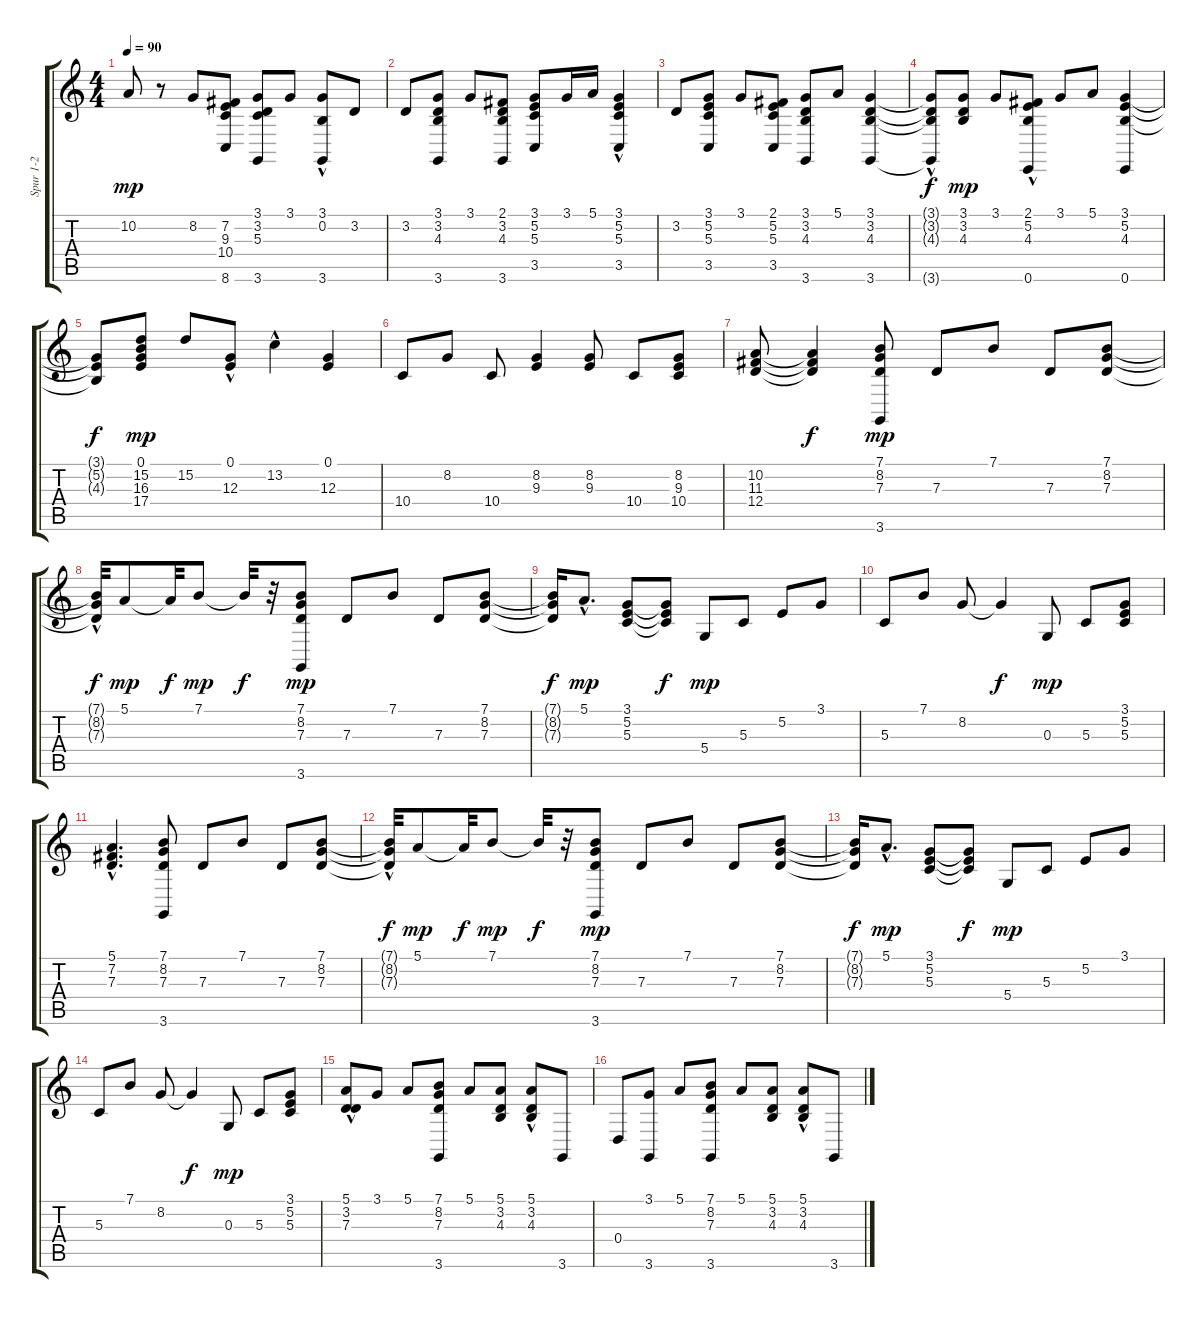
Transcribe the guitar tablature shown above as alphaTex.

\track ("Spur 1-2" "Spur 1-2") {instrument acousticgrandpiano}
\staff {score tabs}
\tuning (E4 B3 G3 D3 A2 E2) {hide}
\ts (4 4)
\tempo 90
\clef g2
\ks c
10.2.8{dy mp} r.8 8.2.8 (7.2 9.3 10.4 8.6).8 (3.1 3.2 5.3 3.6).8 3.1.8 (3.1 0.2{hac} 3.6{hac}).8 3.2.8 |
3.2.8 (3.1 3.2 4.3 3.6).8 3.1.8 (2.1 3.2 4.3 3.6).8 (3.1 5.2 5.3 3.5).8 3.1.16 5.1.16 (3.1 5.2{hac} 5.3{hac} 3.5{hac}).4 |
3.2.8 (3.1 5.2 5.3 3.5).8 3.1.8 (2.1 5.2 5.3 3.5).8 (3.1 3.2 4.3 3.6).8 5.1.8 (3.1 3.2 4.3 3.6).4 |
(3.1{t} 3.2{t} 4.3{t} 3.6{hac t}).8{dy f} (3.1 3.2 4.3).8{dy mp} 3.1.8 (2.1 5.2{hac} 4.3{hac} 0.6{hac}).8 3.1.8 5.1.8 (3.1 5.2 4.3 0.6).4 |
(3.1{t} 5.2{t} 4.3{t}).8{dy f} (0.1 15.2 16.3 17.4).8{dy mp} 15.2.8 (0.1{hac} 12.3{hac}).8 13.2{hac}.4 (0.1 12.3).4 |
10.4.8 8.2.8 10.4.8 (8.2 9.3).4 (8.2 9.3).8 10.4.8 (8.2 9.3 10.4).8 |
(10.2 11.3 12.4).8 (10.2{t} 11.3{t} 12.4{t}).4{dy f} (7.1 8.2 7.3 3.6).8{dy mp} 7.3.8 7.1.8 7.3.8 (7.1 8.2 7.3).8 |
(7.1{t} 8.2{t} 7.3{hac t}).32{dy f} 5.1.8{dy mp} 5.1{t}.32{dy f} 7.1.8{dy mp} 7.1{t}.32{dy f} r.32 (7.1 8.2 7.3 3.6).8{dy mp} 7.3.8 7.1.8 7.3.8 (7.1 8.2 7.3).8 |
(7.1{t} 8.2{t} 7.3{t}).16{dy f} 5.1{hac}.8{d dy mp} (3.1 5.2 5.3).8 (3.1{t} 5.2{t} 5.3{t}).8{dy f} 5.4.8{dy mp} 5.3.8 5.2.8 3.1.8 |
5.3.8 7.1.8 8.2.8 8.2{t}.4{dy f} 0.3.8{dy mp} 5.3.8 (3.1 5.2 5.3).8 |
(5.1{hac} 7.2{hac} 7.3{hac}).4{d} (7.1 8.2 7.3 3.6).8 7.3.8 7.1.8 7.3.8 (7.1 8.2 7.3).8 |
(7.1{t} 8.2{t} 7.3{hac t}).32{dy f} 5.1.8{dy mp} 5.1{t}.32{dy f} 7.1.8{dy mp} 7.1{t}.32{dy f} r.32 (7.1 8.2 7.3 3.6).8{dy mp} 7.3.8 7.1.8 7.3.8 (7.1 8.2 7.3).8 |
(7.1{t} 8.2{t} 7.3{t}).16{dy f} 5.1{hac}.8{d dy mp} (3.1 5.2 5.3).8 (3.1{t} 5.2{t} 5.3{t}).8{dy f} 5.4.8{dy mp} 5.3.8 5.2.8 3.1.8 |
5.3.8 7.1.8 8.2.8 8.2{t}.4{dy f} 0.3.8{dy mp} 5.3.8 (3.1 5.2 5.3).8 |
(5.1 3.2{hac} 7.3{hac}).8 3.1.8 5.1.8 (7.1 8.2 7.3 3.6).8 5.1.8 (5.1 3.2 4.3).8 (5.1{hac} 3.2 4.3).8 3.6.8 |
0.4.8 (3.1 3.6).8 5.1.8 (7.1 8.2 7.3 3.6).8 5.1.8 (5.1 3.2 4.3).8 (5.1{hac} 3.2 4.3).8 3.6.8
